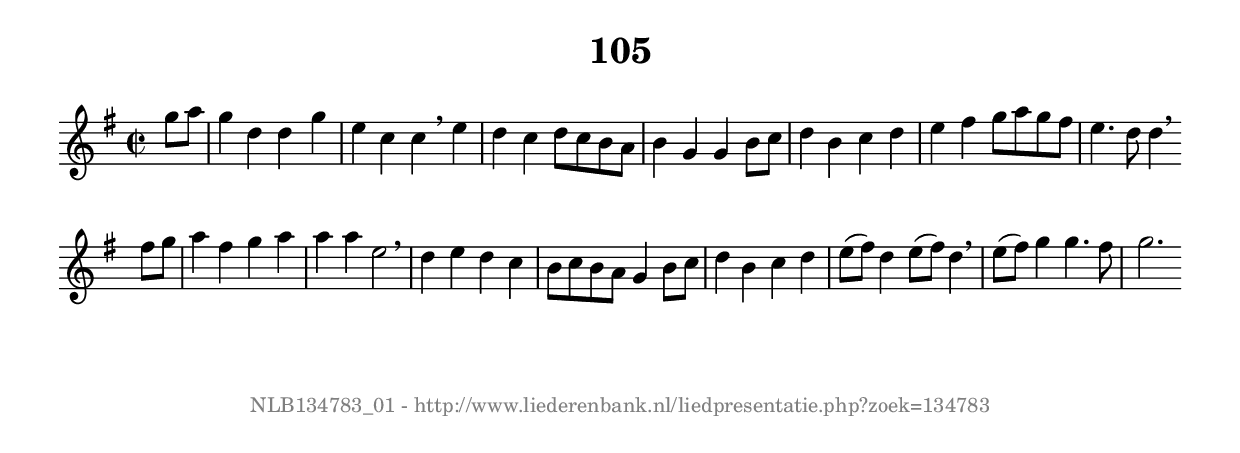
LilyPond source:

%
% produced by wce2krn 1.64 (7 June 2014)
%
\version"2.16"
#(append! paper-alist '(("long" . (cons (* 210 mm) (* 2000 mm)))))
#(set-default-paper-size "long")
sb = {\breathe}
mBreak = {\breathe }
bBreak = {\breathe }
x = {\once\override NoteHead #'style = #'cross }
gl=\glissando
itime={\override Staff.TimeSignature #'stencil = ##f }
ficta = {\once\set suggestAccidentals = ##t}
fine = {\once\override Score.RehearsalMark #'self-alignment-X = #1 \mark \markup {\italic{Fine}}}
dc = {\once\override Score.RehearsalMark #'self-alignment-X = #1 \mark \markup {\italic{D.C.}}}
dcf = {\once\override Score.RehearsalMark #'self-alignment-X = #1 \mark \markup {\italic{D.C. al Fine}}}
dcc = {\once\override Score.RehearsalMark #'self-alignment-X = #1 \mark \markup {\italic{D.C. al Coda}}}
ds = {\once\override Score.RehearsalMark #'self-alignment-X = #1 \mark \markup {\italic{D.S.}}}
dsf = {\once\override Score.RehearsalMark #'self-alignment-X = #1 \mark \markup {\italic{D.S. al Fine}}}
dsc = {\once\override Score.RehearsalMark #'self-alignment-X = #1 \mark \markup {\italic{D.S. al Coda}}}
pv = {\set Score.repeatCommands = #'((volta "1"))}
sv = {\set Score.repeatCommands = #'((volta "2"))}
tv = {\set Score.repeatCommands = #'((volta "3"))}
qv = {\set Score.repeatCommands = #'((volta "4"))}
xv = {\set Score.repeatCommands = #'((volta #f))}
\header{ tagline = ""
title = "105"
}
\score {{
\key g \major
\relative g'
{
\set melismaBusyProperties = #'()
\partial 32*8
\time 2/2
\tempo 4=120
\override Score.MetronomeMark #'transparent = ##t
\override Score.RehearsalMark #'break-visibility = #(vector #t #t #f)
g'8 a g4 d d g e c c \sb e d c d8 c b a b4 g g b8 c d4 b c d e fis g8 a g fis e4. d8 d4 \bar ":|:" \bBreak
fis8 g a4 fis g a a a e2 \sb d4 e d c b8 c b a g4 b8 c d4 b c d e8( fis) d4 e8( fis) d4 \sb e8( fis) g4 g4. fis8 g2. \bar ":|"
 }}
 \midi { }
 \layout {
            indent = 0.0\cm
}
}
\markup { \vspace #0 } \markup { \with-color #grey \fill-line { \center-column { \smaller "NLB134783_01 - http://www.liederenbank.nl/liedpresentatie.php?zoek=134783" } } }
